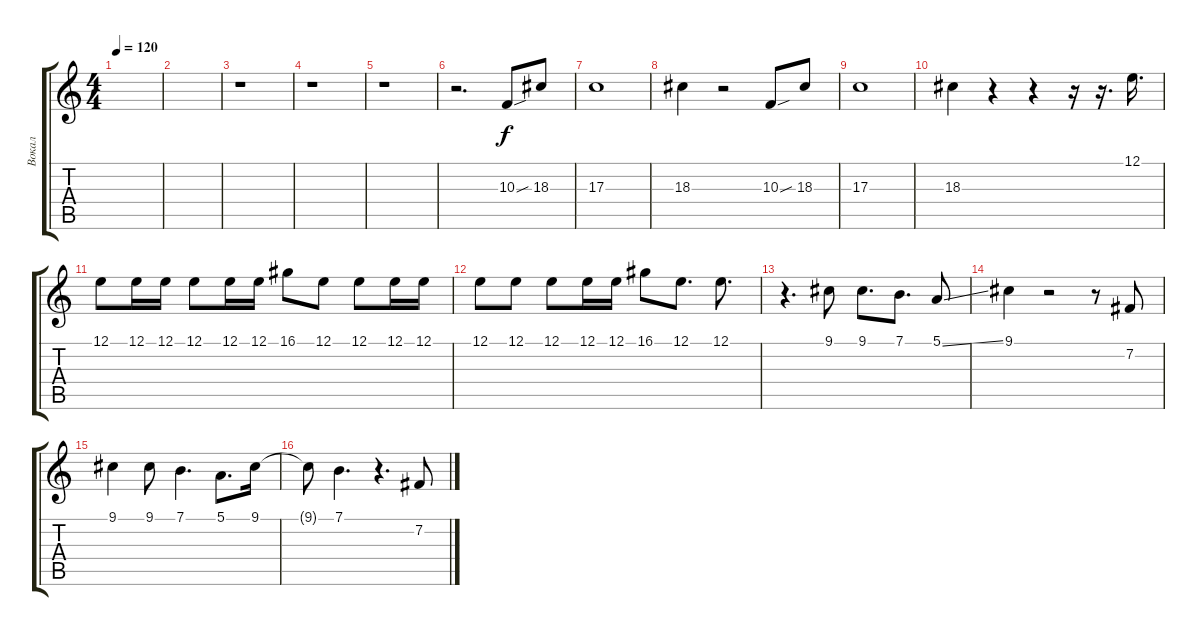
\track ("Вокал" "Вокал") {instrument altosax}
\staff {score tabs}
\tuning (E4 B3 G3 D3 A2 E2) {hide}
\ts (4 4)
\tempo 120
\clef g2
\ks c
|
|
r.1 |
r.1 |
r.1 |
r.2{d} 10.3{sou}.8 18.3.8 |
17.3.1 |
18.3.4 r.2 10.3{sou}.8 18.3.8 |
17.3.1 |
18.3.4 r.4 r.4 r.16 r.16{d} 12.1.16{d} |
12.1.8 12.1.16 12.1.16 12.1.8 12.1.16 12.1.16 16.1.8 12.1.8 12.1.8 12.1.16 12.1.16 |
12.1.8 12.1.8 12.1.8 12.1.16 12.1.16 16.1.8 12.1.8{d} 12.1.8{d} |
r.4{d} 9.1.8 9.1.8{d} 7.1.8{d} 5.1{ss}.8 |
9.1.4 r.2 r.8 7.2.8 |
9.1.4 9.1.8 7.1.4{d} 5.1.8{d} 9.1.16 |
9.1{t}.8 7.1.4{d} r.4{d} 7.2.8
